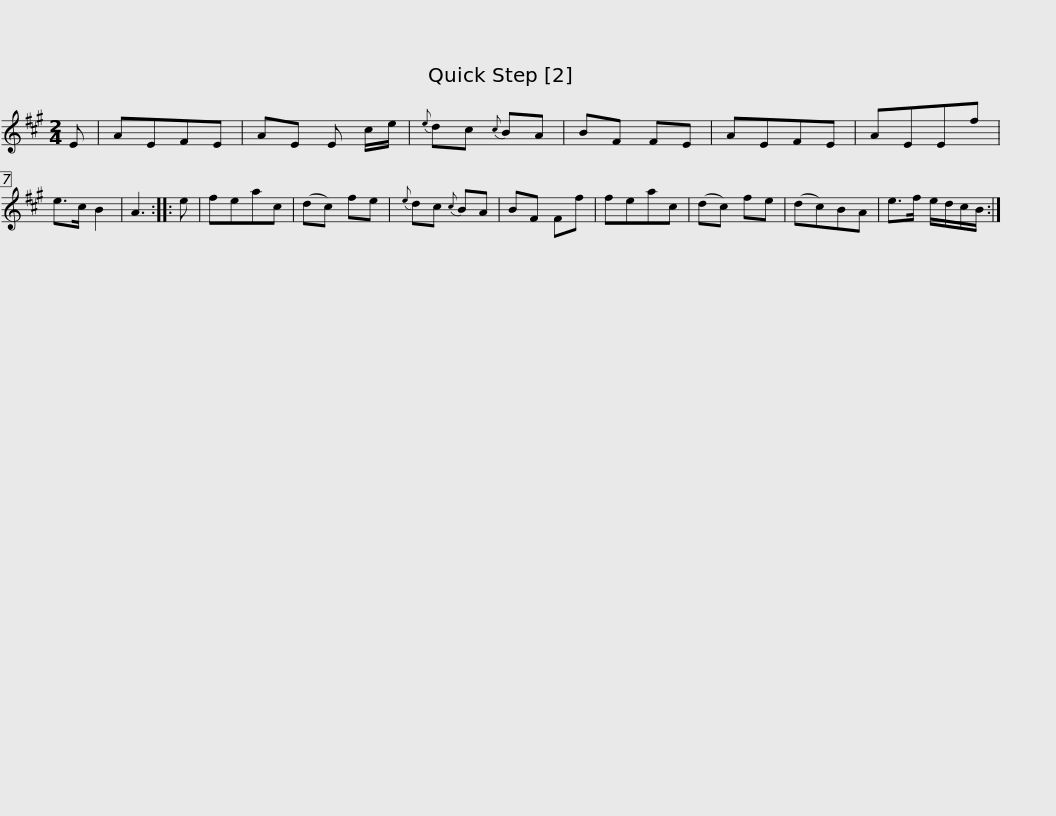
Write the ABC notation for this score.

X:1
L:1/8
M:2/4
I:linebreak $
K:A
V:1 treble
V:1
 E | AEFE | AE E c/e/ |{e} dc{c} BA | BF FE | %5
 AEFE | AEEf | e>c B2 | A3 :: e | %10
 feac |$ (dc) fe |{e} dc{c} BA | BF Ff | feac | %15
 (dc) fe | (dc)BA | e>f e/d/c/B/ :| %18
